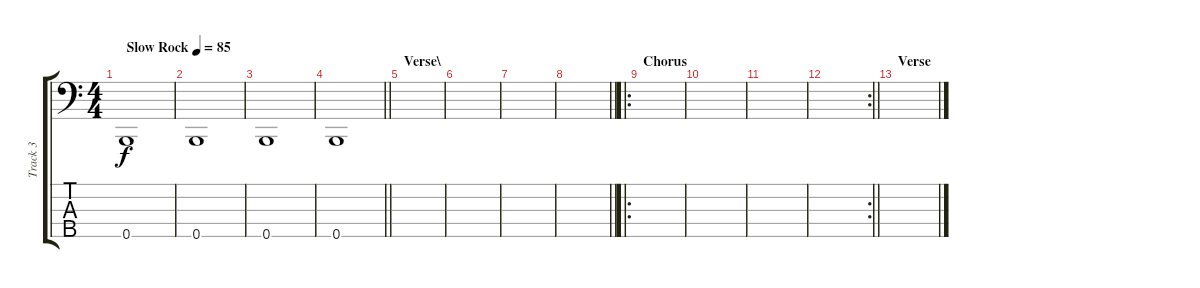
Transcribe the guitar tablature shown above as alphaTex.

\track ("Track 3" "Track 3") {instrument electricbassfinger}
\staff {score tabs}
\tuning (G2 D2 A1 E1 B0) {hide}
\ts (4 4)
\tempo (85 "Slow Rock")
\clef f4
\ks c
0.5.1{dy f instrument electricbassfinger} |
0.5.1 |
0.5.1 |
\barLineRight lightlight
0.5.1 |
\section ("" "Verse\\")
|
|
|
\barLineRight lightlight
|
\ro
\section ("" "Chorus")
|
|
|
\rc 2
\barLineRight lightlight
|
\section ("" "Verse")
